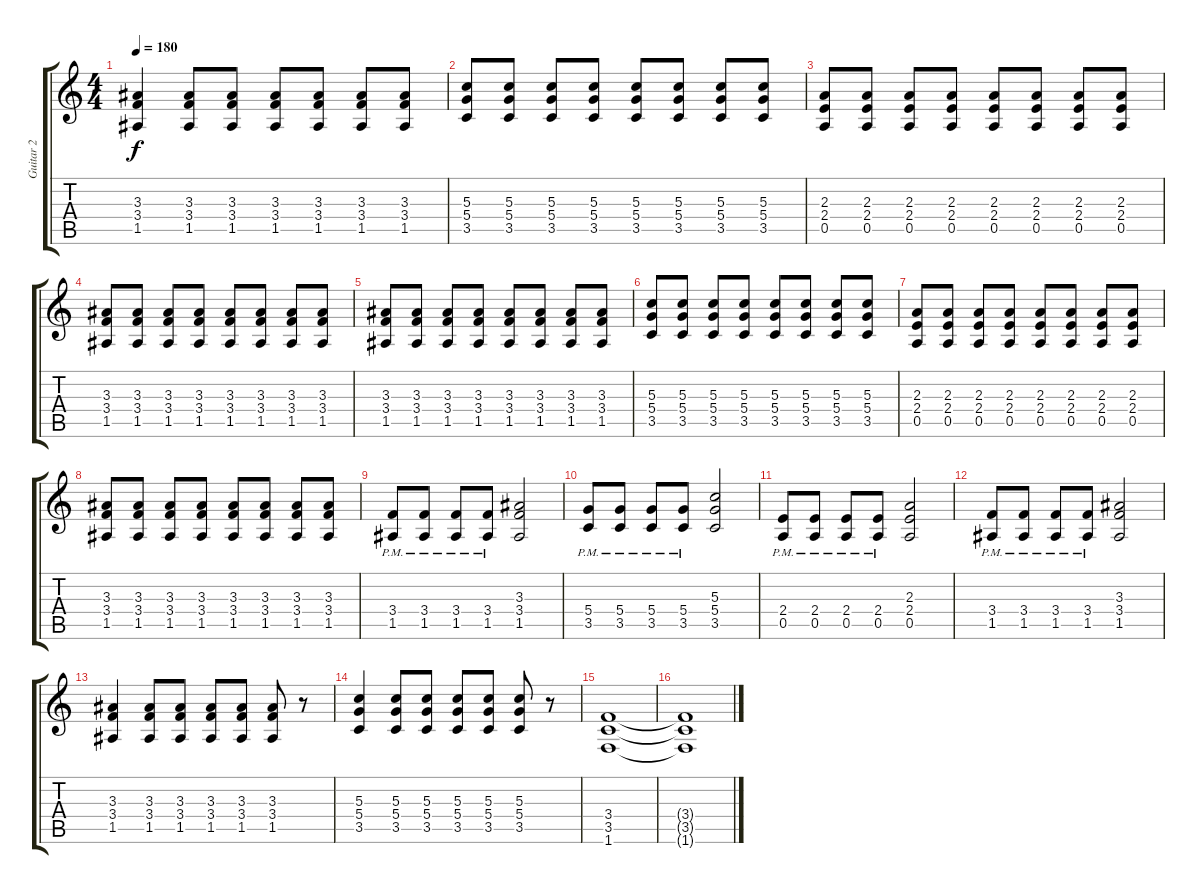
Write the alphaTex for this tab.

\track ("Guitar 2" "Guitar 2") {instrument overdrivenguitar}
\staff {score tabs}
\tuning (E4 B3 G3 D3 A2 E2) {hide}
\ts (4 4)
\tempo 180
\clef g2
\ks c
(3.3 3.4 1.5).4{dy f} (3.3 3.4 1.5).8 (3.3 3.4 1.5).8 (3.3 3.4 1.5).8 (3.3 3.4 1.5).8 (3.3 3.4 1.5).8 (3.3 3.4 1.5).8 |
(5.3 5.4 3.5).8 (5.3 5.4 3.5).8 (5.3 5.4 3.5).8 (5.3 5.4 3.5).8 (5.3 5.4 3.5).8 (5.3 5.4 3.5).8 (5.3 5.4 3.5).8 (5.3 5.4 3.5).8 |
(2.3 2.4 0.5).8 (2.3 2.4 0.5).8 (2.3 2.4 0.5).8 (2.3 2.4 0.5).8 (2.3 2.4 0.5).8 (2.3 2.4 0.5).8 (2.3 2.4 0.5).8 (2.3 2.4 0.5).8 |
(3.3 3.4 1.5).8 (3.3 3.4 1.5).8 (3.3 3.4 1.5).8 (3.3 3.4 1.5).8 (3.3 3.4 1.5).8 (3.3 3.4 1.5).8 (3.3 3.4 1.5).8 (3.3 3.4 1.5).8 |
(3.3 3.4 1.5).8 (3.3 3.4 1.5).8 (3.3 3.4 1.5).8 (3.3 3.4 1.5).8 (3.3 3.4 1.5).8 (3.3 3.4 1.5).8 (3.3 3.4 1.5).8 (3.3 3.4 1.5).8 |
(5.3 5.4 3.5).8 (5.3 5.4 3.5).8 (5.3 5.4 3.5).8 (5.3 5.4 3.5).8 (5.3 5.4 3.5).8 (5.3 5.4 3.5).8 (5.3 5.4 3.5).8 (5.3 5.4 3.5).8 |
(2.3 2.4 0.5).8 (2.3 2.4 0.5).8 (2.3 2.4 0.5).8 (2.3 2.4 0.5).8 (2.3 2.4 0.5).8 (2.3 2.4 0.5).8 (2.3 2.4 0.5).8 (2.3 2.4 0.5).8 |
(3.3 3.4 1.5).8 (3.3 3.4 1.5).8 (3.3 3.4 1.5).8 (3.3 3.4 1.5).8 (3.3 3.4 1.5).8 (3.3 3.4 1.5).8 (3.3 3.4 1.5).8 (3.3 3.4 1.5).8 |
(3.4{pm} 1.5{pm}).8{instrument electricguitarmuted} (3.4{pm} 1.5{pm}).8 (3.4{pm} 1.5{pm}).8 (3.4{pm} 1.5{pm}).8 (3.3 3.4 1.5).2{instrument overdrivenguitar} |
(5.4{pm} 3.5{pm}).8{instrument electricguitarmuted} (5.4{pm} 3.5{pm}).8 (5.4{pm} 3.5{pm}).8 (5.4{pm} 3.5{pm}).8 (5.3 5.4 3.5).2{instrument overdrivenguitar} |
(2.4{pm} 0.5{pm}).8{instrument electricguitarmuted} (2.4{pm} 0.5{pm}).8 (2.4{pm} 0.5{pm}).8 (2.4{pm} 0.5{pm}).8 (2.3 2.4 0.5).2{instrument overdrivenguitar} |
(3.4{pm} 1.5{pm}).8{instrument electricguitarmuted} (3.4{pm} 1.5{pm}).8 (3.4{pm} 1.5{pm}).8 (3.4{pm} 1.5{pm}).8 (3.3 3.4 1.5).2{instrument overdrivenguitar} |
(3.3 3.4 1.5).4 (3.3 3.4 1.5).8 (3.3 3.4 1.5).8 (3.3 3.4 1.5).8 (3.3 3.4 1.5).8 (3.3 3.4 1.5).8 r.8 |
(5.3 5.4 3.5).4 (5.3 5.4 3.5).8 (5.3 5.4 3.5).8 (5.3 5.4 3.5).8 (5.3 5.4 3.5).8 (5.3 5.4 3.5).8 r.8 |
(3.4 3.5 1.6).1 |
(3.4{t} 3.5{t} 1.6{t}).1
